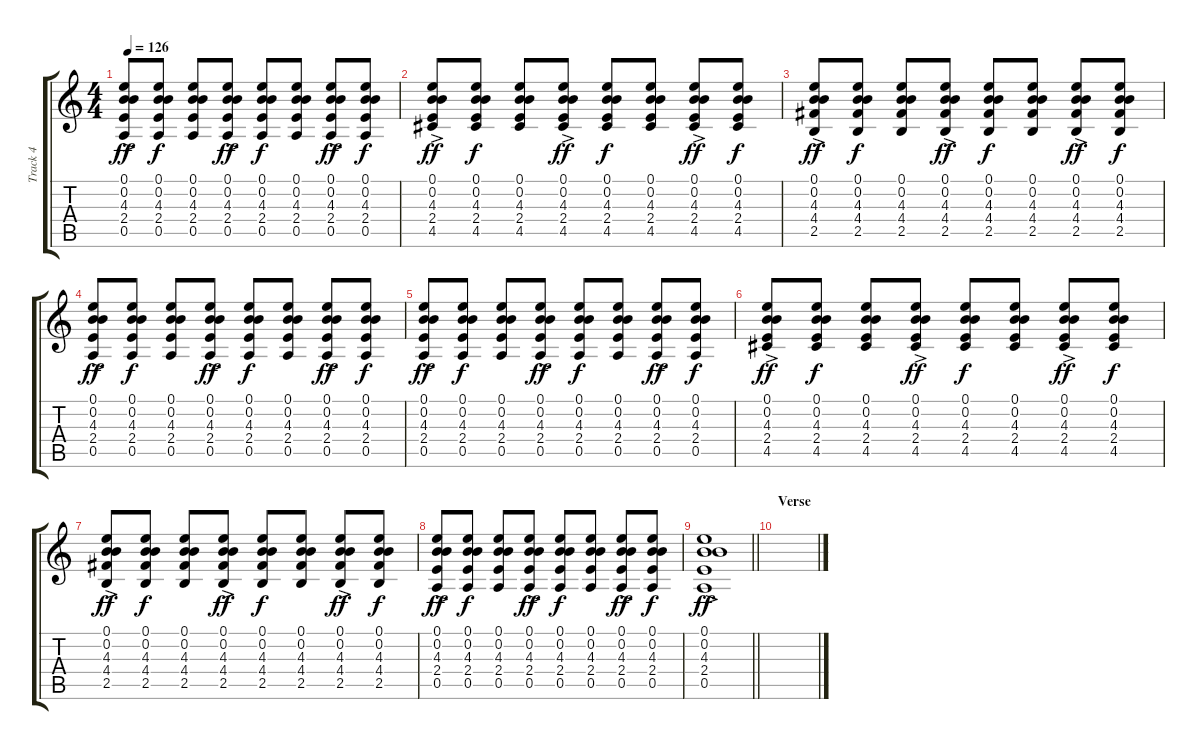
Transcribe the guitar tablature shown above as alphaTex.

\track ("Track 4" "Track 4") {instrument electricguitarclean}
\staff {score tabs}
\tuning (E4 B3 G3 D3 A2 E2) {hide}
\ts (4 4)
\tempo 126
\clef g2
\ks c
(0.1{ac} 0.2{ac} 4.3{ac} 2.4{ac} 0.5{ac}).8{dy ff} (0.1 0.2 4.3 2.4 0.5).8{dy f} (0.1 0.2 4.3 2.4 0.5).8 (0.1{ac} 0.2{ac} 4.3{ac} 2.4{ac} 0.5{ac}).8{dy ff} (0.1 0.2 4.3 2.4 0.5).8{dy f} (0.1 0.2 4.3 2.4 0.5).8 (0.1{ac} 0.2{ac} 4.3{ac} 2.4{ac} 0.5{ac}).8{dy ff} (0.1 0.2 4.3 2.4 0.5).8{dy f} |
(0.1{ac} 0.2{ac} 4.3{ac} 2.4{ac} 4.5{ac}).8{dy ff} (0.1 0.2 4.3 2.4 4.5).8{dy f} (0.1 0.2 4.3 2.4 4.5).8 (0.1{ac} 0.2{ac} 4.3{ac} 2.4{ac} 4.5{ac}).8{dy ff} (0.1 0.2 4.3 2.4 4.5).8{dy f} (0.1 0.2 4.3 2.4 4.5).8 (0.1{ac} 0.2{ac} 4.3{ac} 2.4{ac} 4.5{ac}).8{dy ff} (0.1 0.2 4.3 2.4 4.5).8{dy f} |
(0.1{ac} 0.2{ac} 4.3{ac} 4.4{ac} 2.5{ac}).8{dy ff} (0.1 0.2 4.3 4.4 2.5).8{dy f} (0.1 0.2 4.3 4.4 2.5).8 (0.1{ac} 0.2{ac} 4.3{ac} 4.4{ac} 2.5{ac}).8{dy ff} (0.1 0.2 4.3 4.4 2.5).8{dy f} (0.1 0.2 4.3 4.4 2.5).8 (0.1{ac} 0.2{ac} 4.3{ac} 4.4{ac} 2.5{ac}).8{dy ff} (0.1 0.2 4.3 4.4 2.5).8{dy f} |
(0.1{ac} 0.2{ac} 4.3{ac} 2.4{ac} 0.5{ac}).8{dy ff} (0.1 0.2 4.3 2.4 0.5).8{dy f} (0.1 0.2 4.3 2.4 0.5).8 (0.1{ac} 0.2{ac} 4.3{ac} 2.4{ac} 0.5{ac}).8{dy ff} (0.1 0.2 4.3 2.4 0.5).8{dy f} (0.1 0.2 4.3 2.4 0.5).8 (0.1{ac} 0.2{ac} 4.3{ac} 2.4{ac} 0.5{ac}).8{dy ff} (0.1 0.2 4.3 2.4 0.5).8{dy f} |
(0.1{ac} 0.2{ac} 4.3{ac} 2.4{ac} 0.5{ac}).8{dy ff} (0.1 0.2 4.3 2.4 0.5).8{dy f} (0.1 0.2 4.3 2.4 0.5).8 (0.1{ac} 0.2{ac} 4.3{ac} 2.4{ac} 0.5{ac}).8{dy ff} (0.1 0.2 4.3 2.4 0.5).8{dy f} (0.1 0.2 4.3 2.4 0.5).8 (0.1{ac} 0.2{ac} 4.3{ac} 2.4{ac} 0.5{ac}).8{dy ff} (0.1 0.2 4.3 2.4 0.5).8{dy f} |
(0.1{ac} 0.2{ac} 4.3{ac} 2.4{ac} 4.5{ac}).8{dy ff} (0.1 0.2 4.3 2.4 4.5).8{dy f} (0.1 0.2 4.3 2.4 4.5).8 (0.1{ac} 0.2{ac} 4.3{ac} 2.4{ac} 4.5{ac}).8{dy ff} (0.1 0.2 4.3 2.4 4.5).8{dy f} (0.1 0.2 4.3 2.4 4.5).8 (0.1{ac} 0.2{ac} 4.3{ac} 2.4{ac} 4.5{ac}).8{dy ff} (0.1 0.2 4.3 2.4 4.5).8{dy f} |
(0.1{ac} 0.2{ac} 4.3{ac} 4.4{ac} 2.5{ac}).8{dy ff} (0.1 0.2 4.3 4.4 2.5).8{dy f} (0.1 0.2 4.3 4.4 2.5).8 (0.1{ac} 0.2{ac} 4.3{ac} 4.4{ac} 2.5{ac}).8{dy ff} (0.1 0.2 4.3 4.4 2.5).8{dy f} (0.1 0.2 4.3 4.4 2.5).8 (0.1{ac} 0.2{ac} 4.3{ac} 4.4{ac} 2.5{ac}).8{dy ff} (0.1 0.2 4.3 4.4 2.5).8{dy f} |
(0.1{ac} 0.2{ac} 4.3{ac} 2.4{ac} 0.5{ac}).8{dy ff} (0.1 0.2 4.3 2.4 0.5).8{dy f} (0.1 0.2 4.3 2.4 0.5).8 (0.1{ac} 0.2{ac} 4.3{ac} 2.4{ac} 0.5{ac}).8{dy ff} (0.1 0.2 4.3 2.4 0.5).8{dy f} (0.1 0.2 4.3 2.4 0.5).8 (0.1{ac} 0.2{ac} 4.3{ac} 2.4{ac} 0.5{ac}).8{dy ff} (0.1 0.2 4.3 2.4 0.5).8{dy f} |
\barLineRight lightlight
(0.1{ac} 0.2{ac} 4.3{ac} 2.4{ac} 0.5{ac}).1{dy ff} |
\section ("" "Verse")
